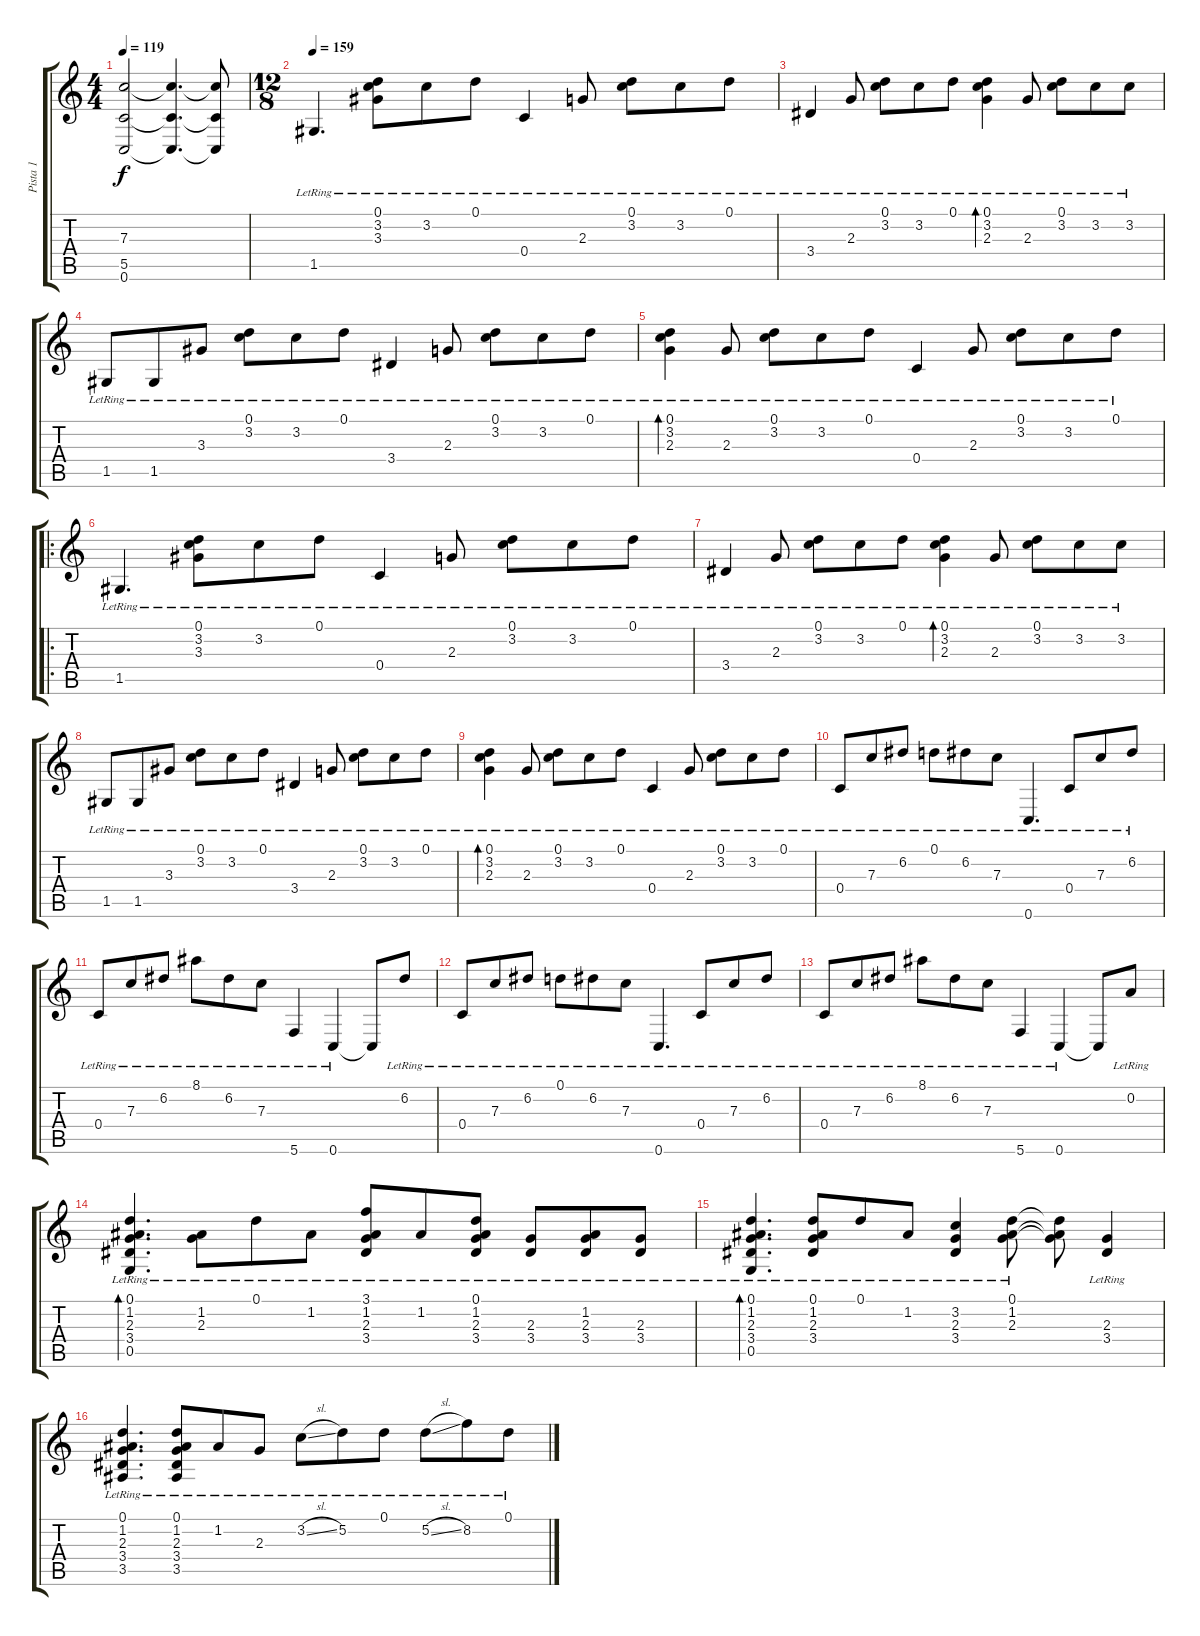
\track ("Pista 1" "Pista 1") {instrument acousticguitarsteel}
\staff {score tabs}
\tuning (D4 A3 F3 C3 G2 C2) {hide}
\ts (4 4)
\tempo 119
\clef g2
\ks c
(7.3{t} 5.5{t} 0.6{t}).2{dy f} (7.3{t} 5.5{t} 0.6{t}).4{d} (7.3{t} 5.5{t} 0.6{t}).8 |
\ts (12 8)
\tempo 159
1.5{lr}.4{d instrument acousticguitarsteel} (0.1{lr} 3.2{lr} 3.3{lr}).8 3.2{lr}.8 0.1{lr}.8 0.4{lr}.4 2.3{lr}.8 (0.1{lr} 3.2{lr}).8 3.2{lr}.8 0.1{lr}.8 |
3.4{lr}.4 2.3{lr}.8 (0.1{lr} 3.2{lr}).8 3.2{lr}.8 0.1{lr}.8 (0.1{lr} 3.2{lr} 2.3{lr}).4{bd 240} 2.3{lr}.8 (0.1{lr} 3.2{lr}).8 3.2{lr}.8 3.2{lr}.8 |
1.5{lr}.8 1.5{lr}.8 3.3{lr}.8 (0.1{lr} 3.2{lr}).8 3.2{lr}.8 0.1{lr}.8 3.4{lr}.4 2.3{lr}.8 (0.1{lr} 3.2{lr}).8 3.2{lr}.8 0.1{lr}.8 |
(0.1{lr} 3.2{lr} 2.3{lr}).4{bd 240} 2.3{lr}.8 (0.1{lr} 3.2{lr}).8 3.2{lr}.8 0.1{lr}.8 0.4{lr}.4 2.3{lr}.8 (0.1{lr} 3.2{lr}).8 3.2{lr}.8 0.1{lr}.8 |
\ro
1.5{lr}.4{d} (0.1{lr} 3.2{lr} 3.3{lr}).8 3.2{lr}.8 0.1{lr}.8 0.4{lr}.4 2.3{lr}.8 (0.1{lr} 3.2{lr}).8 3.2{lr}.8 0.1{lr}.8 |
3.4{lr}.4 2.3{lr}.8 (0.1{lr} 3.2{lr}).8 3.2{lr}.8 0.1{lr}.8 (0.1{lr} 3.2{lr} 2.3{lr}).4{bd 240} 2.3{lr}.8 (0.1{lr} 3.2{lr}).8 3.2{lr}.8 3.2{lr}.8 |
1.5{lr}.8 1.5{lr}.8 3.3{lr}.8 (0.1{lr} 3.2{lr}).8 3.2{lr}.8 0.1{lr}.8 3.4{lr}.4 2.3{lr}.8 (0.1{lr} 3.2{lr}).8 3.2{lr}.8 0.1{lr}.8 |
(0.1{lr} 3.2{lr} 2.3{lr}).4{bd 240} 2.3{lr}.8 (0.1{lr} 3.2{lr}).8 3.2{lr}.8 0.1{lr}.8 0.4{lr}.4 2.3{lr}.8 (0.1{lr} 3.2{lr}).8 3.2{lr}.8 0.1{lr}.8 |
0.4{lr}.8 7.3{lr}.8 6.2{lr}.8 0.1{lr}.8 6.2{lr}.8 7.3{lr}.8 0.6{lr}.4{d} 0.4{lr}.8 7.3{lr}.8 6.2{lr}.8 |
0.4{lr}.8 7.3{lr}.8 6.2{lr}.8 8.1{lr}.8 6.2{lr}.8 7.3{lr}.8 5.6{lr}.4 0.6{lr}.4 0.6{t}.8 6.2{lr}.8 |
0.4{lr}.8 7.3{lr}.8 6.2{lr}.8 0.1{lr}.8 6.2{lr}.8 7.3{lr}.8 0.6{lr}.4{d} 0.4{lr}.8 7.3{lr}.8 6.2{lr}.8 |
0.4{lr}.8 7.3{lr}.8 6.2{lr}.8 8.1{lr}.8 6.2{lr}.8 7.3{lr}.8 5.6{lr}.4 0.6{lr}.4 0.6{t}.8 0.2{lr}.8 |
(0.1{lr} 1.2{lr} 2.3{lr} 3.4{lr} 0.5{lr}).4{d bd 240} (1.2{lr} 2.3{lr}).8 0.1{lr}.8 1.2{lr}.8 (3.1{lr} 1.2{lr} 2.3{lr} 3.4{lr}).8 1.2{lr}.8 (0.1{lr} 1.2{lr} 2.3{lr} 3.4{lr}).8 (2.3{lr} 3.4{lr}).8 (1.2{lr} 2.3{lr} 3.4{lr}).8 (2.3{lr} 3.4{lr}).8 |
(0.1{lr} 1.2{lr} 2.3{lr} 3.4{lr} 0.5{lr}).4{d bd 240} (0.1{lr} 1.2{lr} 2.3{lr} 3.4{lr}).8 0.1{lr}.8 1.2{lr}.8 (3.2{lr} 2.3{lr} 3.4{lr}).4 (0.1{lr} 1.2{lr} 2.3{lr}).8 (0.1{t} 1.2{t} 2.3{t}).8 (2.3{lr} 3.4{lr}).4 |
(0.1{lr} 1.2{lr} 2.3{lr} 3.4{lr} 3.5{lr}).4{d} (0.1{lr} 1.2{lr} 2.3{lr} 3.4{lr} 3.5{lr}).8 1.2{lr}.8 2.3{lr}.8 3.2{sl lr}.8 5.2{lr}.8 0.1{lr}.8 5.2{sl lr}.8 8.2{lr}.8 0.1{lr}.8
